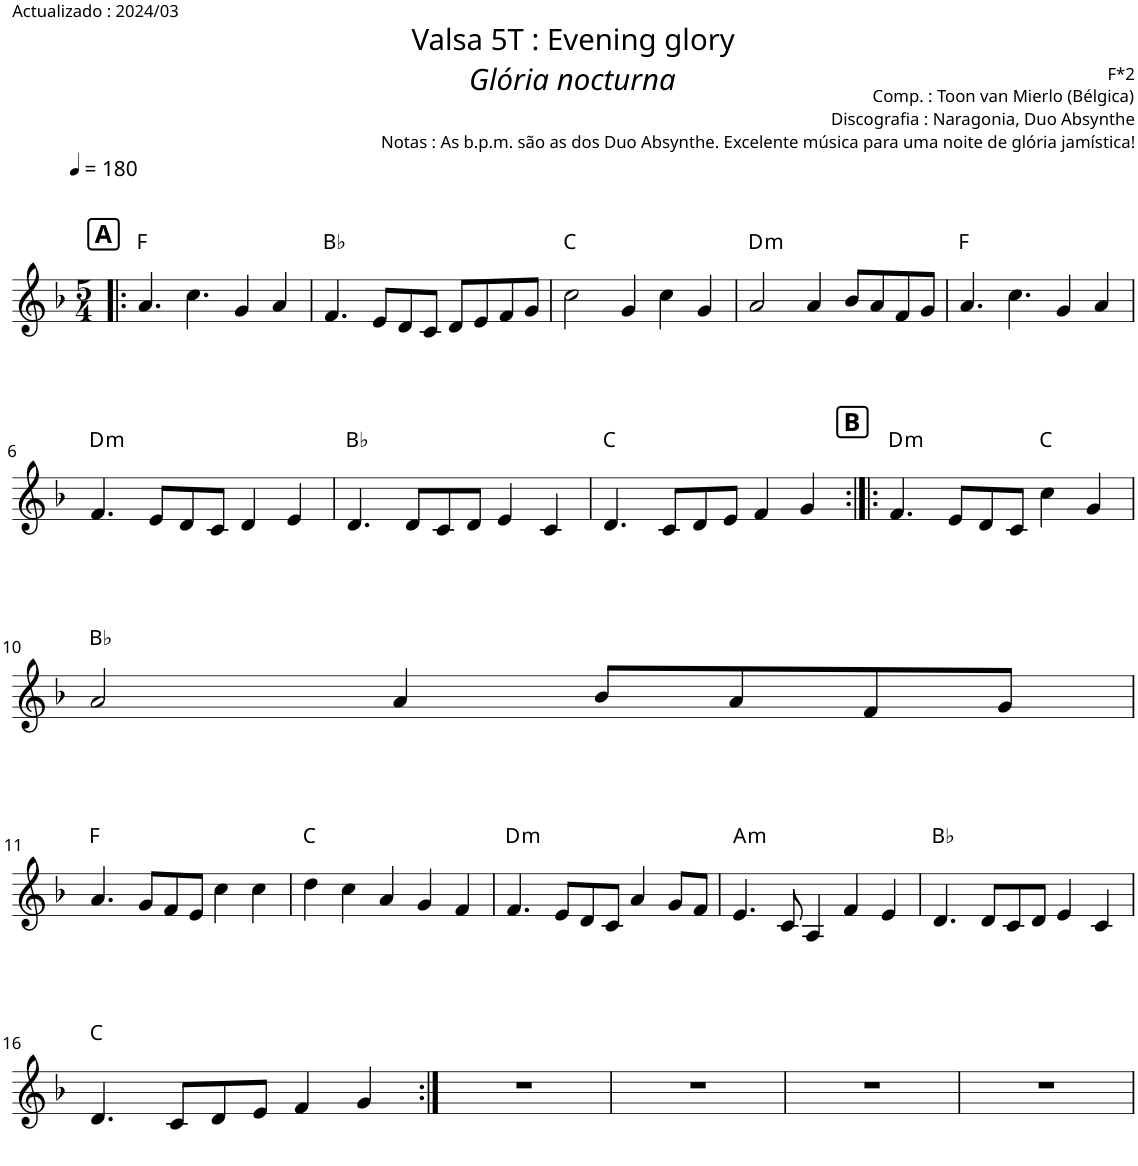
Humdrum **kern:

**kern	**harte
*part1	*part1
*staff1	*
*I"Piano	*
*I'Pno.	*
*clefG2	*
*k[b-]	*
*M5/4	*
*MM180	*
!!LO:REH:place=s1:a:B:cj:fs=12:t=A
=1!|:	=1!|:
4.a/	F:maj
4.cc\	.
4g/	.
4a/	.
=2	=2
4.f/	Bb:maj
8e/L	.
8d/	.
8c/J	.
8d/L	.
8e/	.
8f/	.
8g/J	.
=3	=3
2cc\	C:maj
4g/	.
4cc\	.
4g/	.
=4	=4
!	!LO:H:kt=m
2a/	D:min
4a/	.
8b-/L	.
8a/	.
8f/	.
8g/J	.
=5	=5
4.a/	F:maj
4.cc\	.
4g/	.
4a/	.
!!LO:LB:g=z
=6	=6
!	!LO:H:kt=m
4.f/	D:min
8e/L	.
8d/	.
8c/J	.
4d/	.
4e/	.
=7	=7
4.d/	Bb:maj
8d/L	.
8c/	.
8d/J	.
4e/	.
4c/	.
=8	=8
4.d/	C:maj
8c/L	.
8d/	.
8e/J	.
4f/	.
4g/	.
!!LO:REH:place=s1:a:B:cj:fs=12:t=B
=9:|!|:	=9:|!|:
!	!LO:H:kt=m
4.f/	D:min
8e/L	.
8d/	.
8c/J	.
4cc\	C:maj
4g/	.
!!LO:LB:g=z
=10	=10
2a/	Bb:maj
4a/	.
8b-/L	.
8a/	.
8f/	.
8g/J	.
!!LO:LB:g=z
=11	=11
4.a/	F:maj
8g/L	.
8f/	.
8e/J	.
4cc\	.
4cc\	.
=12	=12
4dd\	C:maj
4cc\	.
4a/	.
4g/	.
4f/	.
=13	=13
!	!LO:H:kt=m
4.f/	D:min
8e/L	.
8d/	.
8c/J	.
4a/	.
8g/L	.
8f/J	.
=14	=14
!	!LO:H:kt=m
4.e/	A:min
8c/	.
4A/	.
4f/	.
4e/	.
=15	=15
4.d/	Bb:maj
8d/L	.
8c/	.
8d/J	.
4e/	.
4c/	.
!!LO:LB:g=z
=16	=16
4.d/	C:maj
8c/L	.
8d/	.
8e/J	.
4f/	.
4g/	.
=17:|!	=17:|!
4%5r	.
=18	=18
4%5r	.
=19	=19
4%5r	.
=20	=20
4%5r	.
=	=
*-	*-
